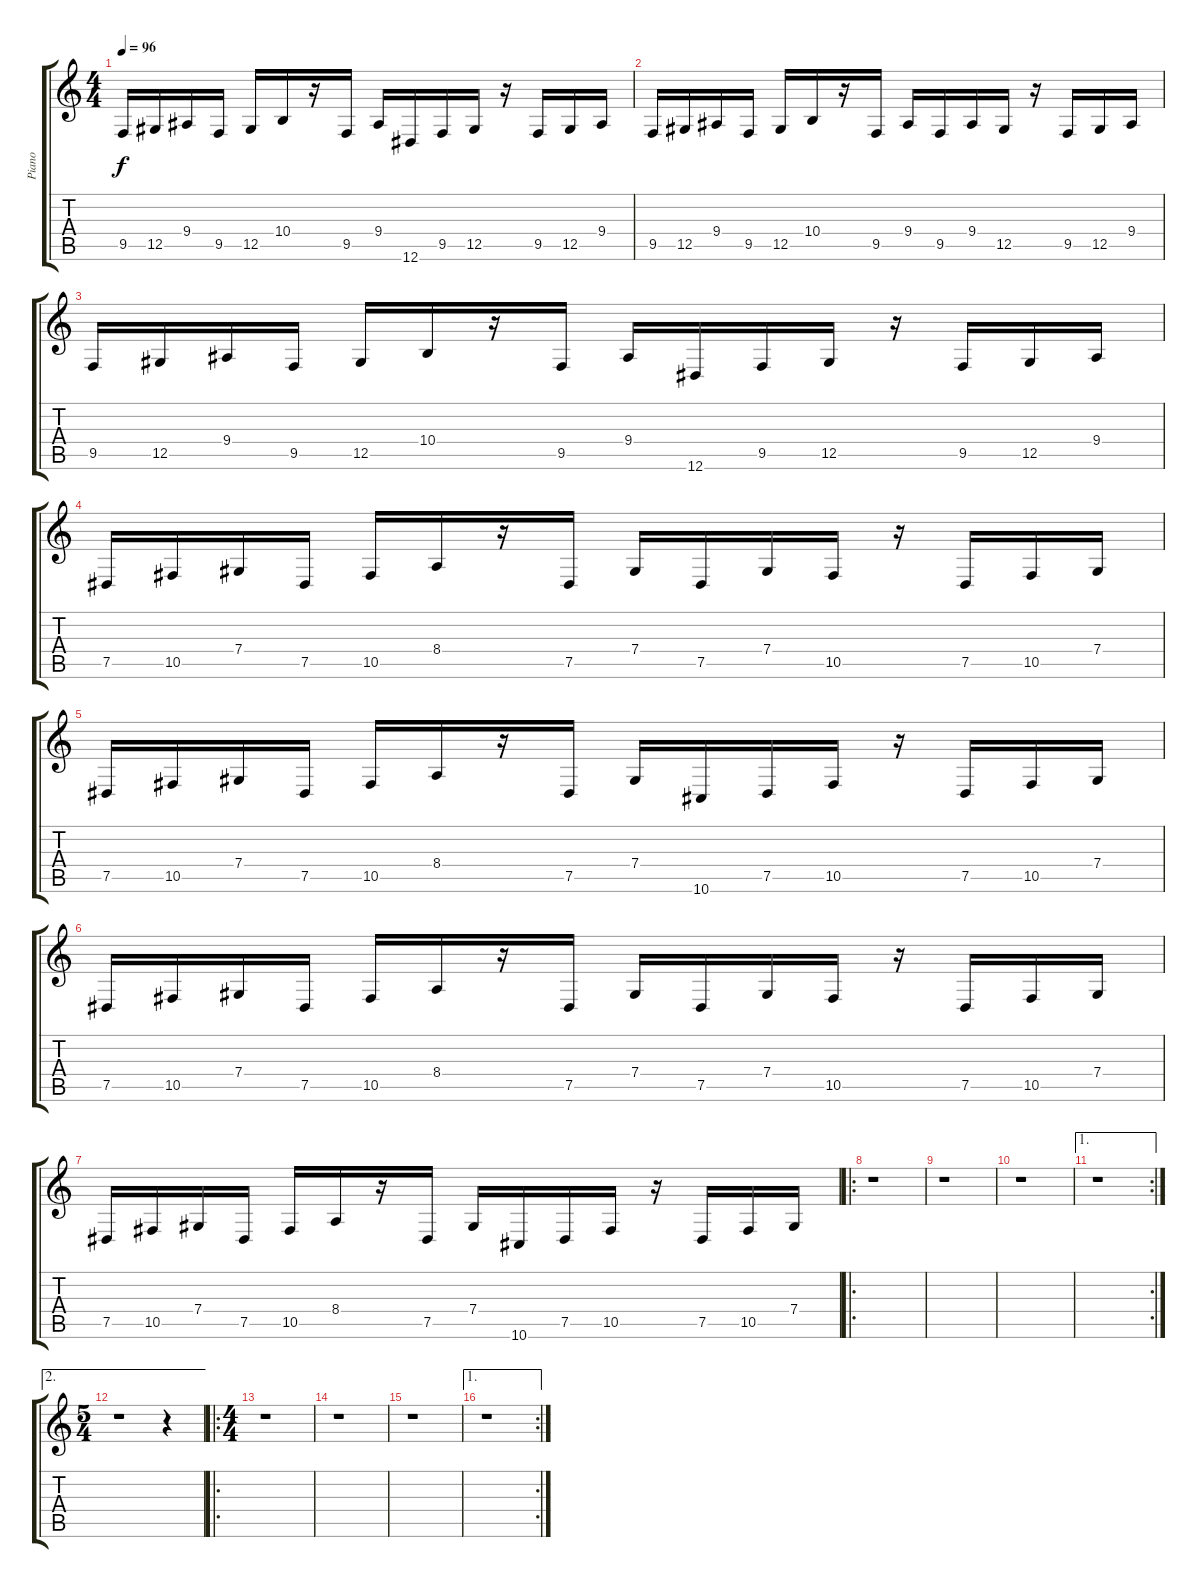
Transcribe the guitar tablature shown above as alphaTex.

\track ("Piano" "Piano") {instrument acousticgrandpiano}
\staff {score tabs}
\tuning (Eb4 Bb3 Gb3 Db3 Ab2 Eb2) {hide}
\ts (4 4)
\tempo 96
\clef g2
\ks c
9.5.16{dy f} 12.5.16 9.4.16 9.5.16 12.5.16 10.4.16 r.16 9.5.16 9.4.16 12.6.16 9.5.16 12.5.16 r.16 9.5.16 12.5.16 9.4.16 |
9.5.16 12.5.16 9.4.16 9.5.16 12.5.16 10.4.16 r.16 9.5.16 9.4.16 9.5.16 9.4.16 12.5.16 r.16 9.5.16 12.5.16 9.4.16 |
9.5.16 12.5.16 9.4.16 9.5.16 12.5.16 10.4.16 r.16 9.5.16 9.4.16 12.6.16 9.5.16 12.5.16 r.16 9.5.16 12.5.16 9.4.16 |
7.5.16 10.5.16 7.4.16 7.5.16 10.5.16 8.4.16 r.16 7.5.16 7.4.16 7.5.16 7.4.16 10.5.16 r.16 7.5.16 10.5.16 7.4.16 |
7.5.16 10.5.16 7.4.16 7.5.16 10.5.16 8.4.16 r.16 7.5.16 7.4.16 10.6.16 7.5.16 10.5.16 r.16 7.5.16 10.5.16 7.4.16 |
7.5.16 10.5.16 7.4.16 7.5.16 10.5.16 8.4.16 r.16 7.5.16 7.4.16 7.5.16 7.4.16 10.5.16 r.16 7.5.16 10.5.16 7.4.16 |
7.5.16 10.5.16 7.4.16 7.5.16 10.5.16 8.4.16 r.16 7.5.16 7.4.16 10.6.16 7.5.16 10.5.16 r.16 7.5.16 10.5.16 7.4.16 |
\ro
r.1 |
r.1 |
r.1 |
\ae 1
\rc 2
r.1 |
\ae 2
\ts (5 4)
r.1 r.4 |
\ro
\ts (4 4)
r.1 |
r.1 |
r.1 |
\ae 1
\rc 2
r.1
